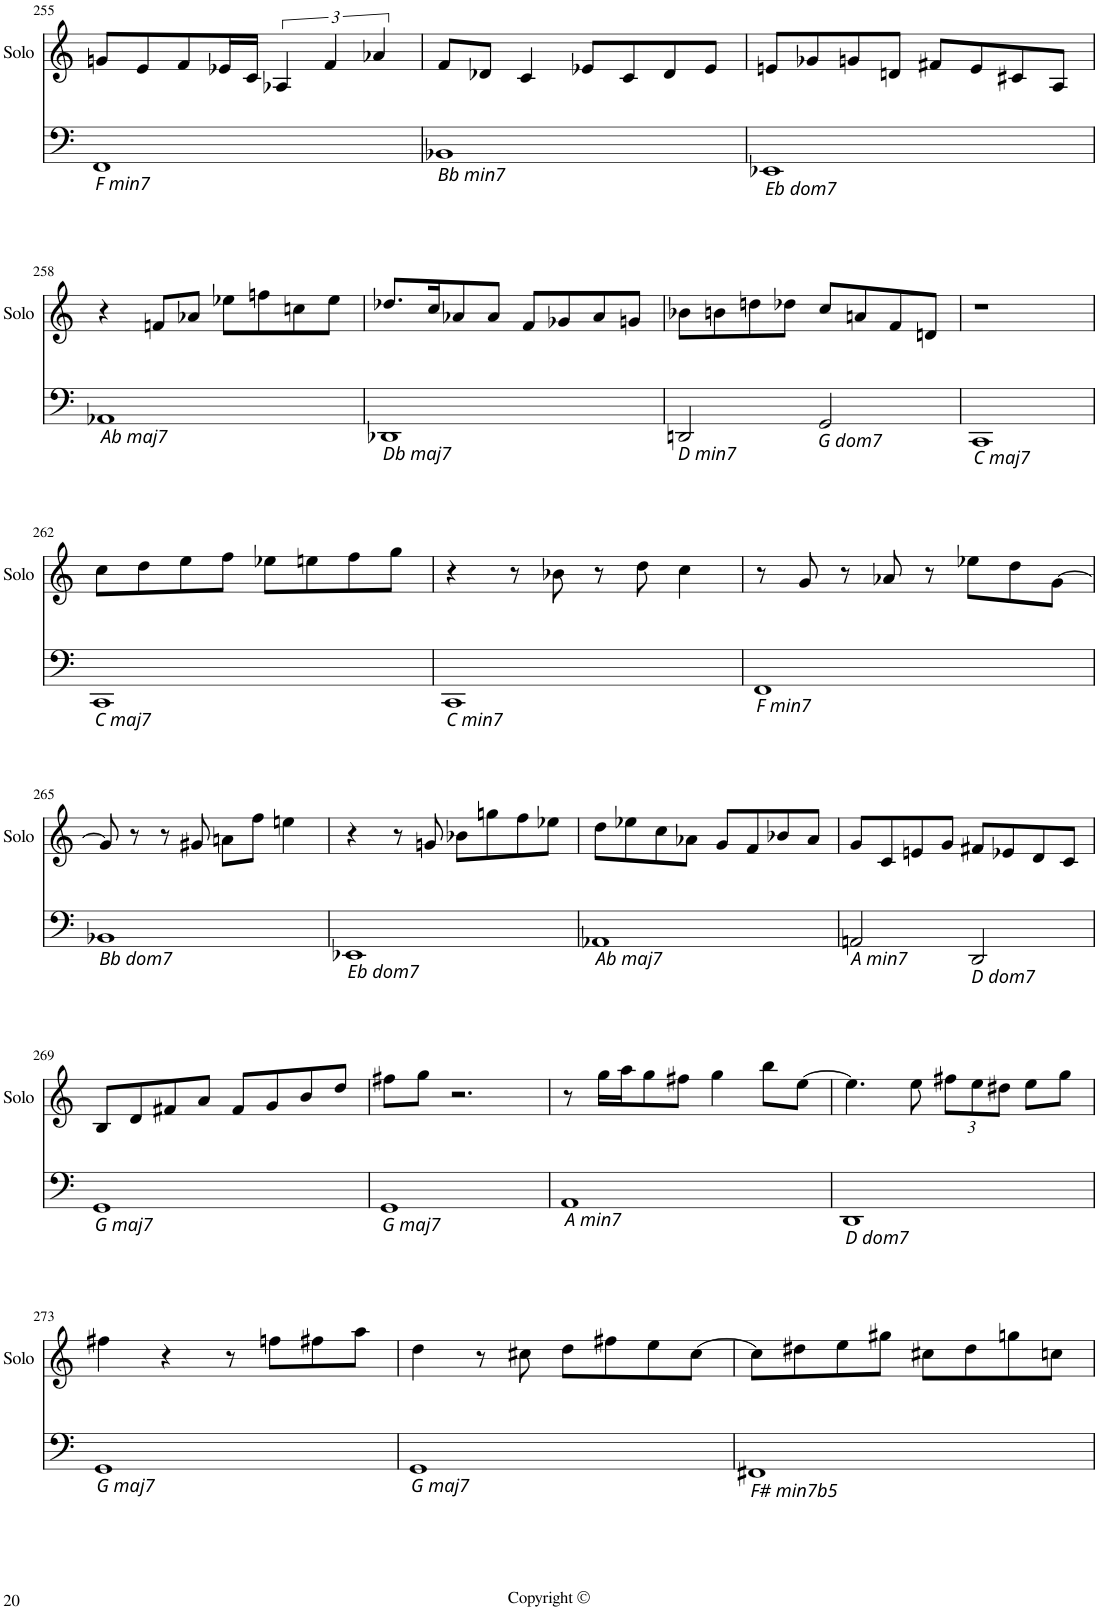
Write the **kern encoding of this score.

**kern	**kern
*part2	*part1
*staff2	*staff1
*I"(2)	*I"Solo
*	*I'Solo
!!LO:PB:g=z
*clefF4	*clefG2
*k[]	*k[]
*M4/4	*M4/4
=255	=255
!LO:TX:b:i:t=F min7	!
1FF	8gn/L
.	8e/
.	8f/
.	16e-X/L
.	16c/JJ
.	6A-X/
.	6f/
.	6a-X/
=256	=256
!LO:TX:b:i:t=Bb min7	!
1BB-X	8f/L
.	8d-X/J
.	4c/
.	8e-X/L
.	8c/
.	8d-/
.	8e-/J
=257	=257
!LO:TX:b:i:t=Eb dom7	!
1EE-X	8en/L
.	8g-X/
.	8gn/
.	8dn/J
.	8f#X/L
.	8e/
.	8c#X/
.	8A/J
!!LO:LB:g=z
=258	=258
!LO:TX:b:i:t=Ab maj7	!
1AA-X	4r
.	8fn/L
.	8a-X/J
.	8ee-X\L
.	8ffn\
.	8ccn\
.	8ee-\J
=259	=259
!LO:TX:b:i:t=Db maj7	!
1DD-X	8.dd-X/L
.	16cc/K
.	8a-X/
.	8a-/J
.	8f/L
.	8g-X/
.	8a-/
.	8gn/J
=260	=260
!LO:TX:b:i:t=D min7	!
2DDn/	8b-X\L
.	8bn\
.	8ddn\
.	8dd-X\J
!LO:TX:b:i:t=G dom7	!
2GG/	8cc/L
.	8an/
.	8f/
.	8dn/J
=261	=261
!LO:TX:b:i:t=C maj7	!
1CC	1r
!!LO:LB:g=z
=262	=262
!LO:TX:b:i:t=C maj7	!
1CC	8cc\L
.	8dd\
.	8ee\
.	8ff\J
.	8ee-X\L
.	8een\
.	8ff\
.	8gg\J
=263	=263
!LO:TX:b:i:t=C min7	!
1CC	4r
.	8r
.	8b-X\
.	8r
.	8dd\
.	4cc\
=264	=264
!LO:TX:b:i:t=F min7	!
1FF	8r
.	8g/
.	8r
.	8a-X/
.	8r
.	8ee-X\L
.	8dd\
.	[8g\J
!!LO:LB:g=z
=265	=265
!LO:TX:b:i:t=Bb dom7	!
1BB-X	8g/]
.	8r
.	8r
.	8g#X/
.	8an\L
.	8ff\J
.	4een\
=266	=266
!LO:TX:b:i:t=Eb dom7	!
1EE-X	4r
.	8r
.	8gn/
.	8b-X\L
.	8ggn\
.	8ff\
.	8ee-X\J
=267	=267
!LO:TX:b:i:t=Ab maj7	!
1AA-X	8dd\L
.	8ee-X\
.	8cc\
.	8a-X\J
.	8g/L
.	8f/
.	8b-X/
.	8a-/J
=268	=268
!LO:TX:b:i:t=A min7	!
2AAn/	8g/L
.	8c/
.	8en/
.	8g/J
!LO:TX:b:i:t=D dom7	!
2DD/	8f#X/L
.	8e-X/
.	8d/
.	8c/J
!!LO:LB:g=z
=269	=269
!LO:TX:b:i:t=G maj7	!
1GG	8B/L
.	8d/
.	8f#X/
.	8a/J
.	8f#/L
.	8g/
.	8b/
.	8dd/J
=270	=270
!LO:TX:b:i:t=G maj7	!
1GG	8ff#X\L
.	8gg\J
.	2.r
=271	=271
!LO:TX:b:i:t=A min7	!
1AA	8r
.	16gg\LL
.	16aa\J
.	8gg\
.	8ff#X\J
.	4gg\
.	8bb\L
.	[8ee\J
=272	=272
!LO:TX:b:i:t=D dom7	!
1DD	4.ee\]
.	8ee\
*	*Xbrackettup
.	12ff#X\L
.	12ee\
.	12dd#X\J
.	8ee\L
.	8gg\J
!!LO:LB:g=z
=273	=273
!LO:TX:b:i:t=G maj7	!
1GG	4ff#X\
.	4r
.	8r
.	8ffn\L
.	8ff#X\
.	8aa\J
=274	=274
!LO:TX:b:i:t=G maj7	!
1GG	4dd\
.	8r
.	8cc#X\
.	8dd\L
.	8ff#X\
.	8ee\
.	[8cc#\J
=275	=275
!LO:TX:b:i:t=F# min7b5	!
1FF#X	8cc#\L]
.	8dd#X\
.	8ee\
.	8gg#X\J
.	8cc#X\L
.	8dd#\
.	8ggn\
.	8ccn\J
=	=
*-	*-
